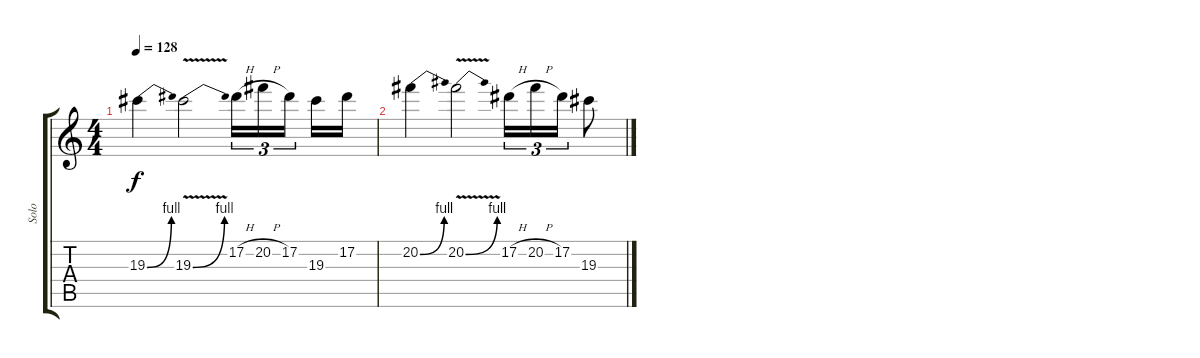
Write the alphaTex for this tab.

\track ("Solo" "Solo") {instrument distortionguitar}
\staff {score tabs}
\tuning (Eb4 Bb3 Gb3 Db3 Ab2 Eb2) {hide}
\ts (4 4)
\tempo 128
\clef g2
\ks c
19.3{be (bend 0 0 60 4)}.4{dy f} 19.3{be (bend 0 0 60 4) v}.2 17.2{h}.16{tu (3 2)} 20.2{h}.16{tu (3 2)} 17.2.16{tu (3 2) beam splitsecondary} 19.3.16 17.2.16 |
20.2{be (bend 0 0 60 4)}.4 20.2{be (bend 0 0 60 4) v}.2 17.2{h}.16{tu (3 2)} 20.2{h}.16{tu (3 2)} 17.2.16{tu (3 2)} 19.3.8
